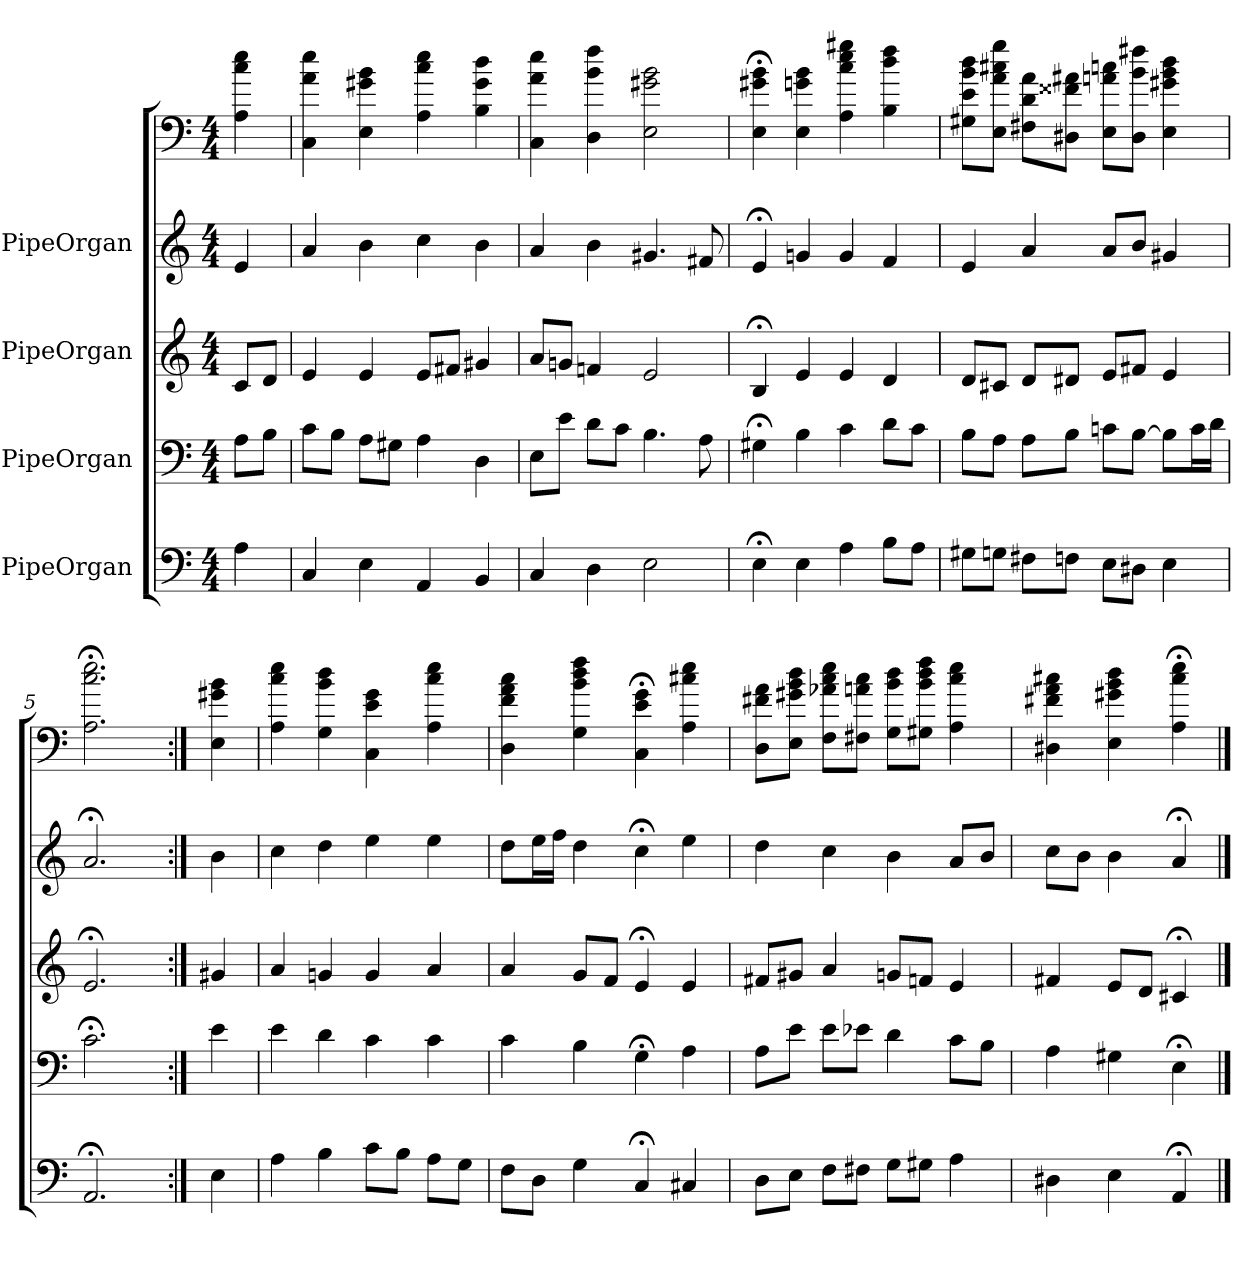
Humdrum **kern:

**kern	**kern	**kern	**kern	**kern
*part5	*part4	*part3	*part2	*part1
*staff5	*staff4	*staff3	*staff2	*staff1
*I"PipeOrgan	*I"PipeOrgan	*I"PipeOrgan	*I"PipeOrgan	*
*clefF4	*clefF4	*clefG2	*clefG2	*
*k[]	*k[]	*k[]	*k[]	*k[]
*a:	*a:	*a:	*a:	*a:
*M4/4	*M4/4	*M4/4	*M4/4	*M4/4
*MM60	*MM60	*MM60	*MM60	*MM60
=	=	=	=	=
4A	8A\L	8c/L	4e	4A 4cc 4ee
.	8B\J	8d/J	.	.
=1	=1	=1	=1	=1
4C	8c\L	4e	4a	4C 4a 4ee
.	8B\J	.	.	.
4E	8A\L	4e	4b	4E 4g#X 4b
.	8G#X\J	.	.	.
4AA	4A	8e/L	4cc	4A 4cc 4ee
.	.	8f#X/J	.	.
4BB	4D	4g#X	4b	4B 4g# 4dd
=2	=2	=2	=2	=2
4C	8E\L	8a/L	4a	4C 4a 4ee
.	8e\J	8gn/J	.	.
4D	8d\L	4fn	4b	4D 4b 4ff
.	8c\J	.	.	.
2E	4.B	2e	4.g#X	2E 2g#X 2b
.	8A	.	8f#X	.
=3	=3	=3	=3	=3
4E;<	4G#X;<	4B;<	4e;<	4E;< 4g#X;< 4b;<
4E	4B	4e	4gn	4E 4gn 4b
4A	4c	4e	4g	4A 4cc 4ee 4gg#X
8B\L	8d\L	4d	4f	4B 4dd 4ff
8A\J	8c\J	.	.	.
=4	=4	=4	=4	=4
8G#X\L	8B\L	8d/L	4e	8G#X 8e 8b 8ddL
8Gn\J	8A\J	8c#X/J	.	8E 8a 8cc#X 8ggJ
8F#X\L	8A\L	8d/L	4a	8F#X 8d 8aL
8Fn\J	8B\J	8d#X/J	.	8D#X 8f##X 8a#XJ
8E\L	8cn\L	8e/L	8a/L	8E 8an 8ccnL
8D#X\J	[8B\J	8f#X/J	8b/J	8D# 8b 8ff#XJ
4E	8B\L]	4e	4g#X	4E 4g#X 4b 4dd
.	16c\L	.	.	.
.	16d\JJ	.	.	.
=5	=5	=5	=5	=5
2.AA;<	2.c;<	2.e;<	2.a;<	2.A;< 2.cc;< 2.ee;<
=:|!	=:|!	=:|!	=:|!	=:|!
4E	4e	4g#X	4b	4E 4g#X 4b
=6	=6	=6	=6	=6
4A	4e	4a	4cc	4A 4cc 4ee
4B	4d	4gn	4dd	4G 4b 4dd
8c\L	4c	4g	4ee	4C 4e 4g
8B\J	.	.	.	.
8A\L	4c	4a	4ee	4A 4cc 4ee
8G\J	.	.	.	.
=7	=7	=7	=7	=7
8F\L	4c	4a	8dd\L	4D 4f 4a 4cc
8D\J	.	.	16ee\L	.
.	.	.	16ff\JJ	.
4G	4B	8g/L	4dd	4G 4b 4dd 4ff
.	.	8f/J	.	.
4C;<	4G;<	4e;<	4cc;<	4C;< 4e;< 4g;<
4C#X	4A	4e	4ee	4A 4cc#X 4ee
=8	=8	=8	=8	=8
8D\L	8A\L	8f#X/L	4dd	8D 8f#X 8aL
8E\J	8e\J	8g#X/J	.	8E 8g#X 8b 8ddJ
8F\L	8e\L	4a	4cc	8F 8a-X 8cc 8eeL
8F#X\J	8e-X\J	.	.	8F#X 8an 8ccJ
8G\L	4d	8gn/L	4b	8G 8b 8ddL
8G#X\J	.	8fn/J	.	8G#X 8b 8dd 8ffJ
4A	8c\L	4e	8a/L	4A 4cc 4ee
.	8B\J	.	8b/J	.
=9	=9	=9	=9	=9
4D#X	4A	4f#X	8cc\L	4D#X 4f#X 4a 4cc#X
.	.	.	8b\J	.
4E	4G#X	8e/L	4b	4E 4g#X 4b 4dd
.	.	8d/J	.	.
4AA;<	4E;<	4c#X;<	4a;<	4A;< 4cc#;< 4ee;<
==	==	==	==	==
*-	*-	*-	*-	*-
